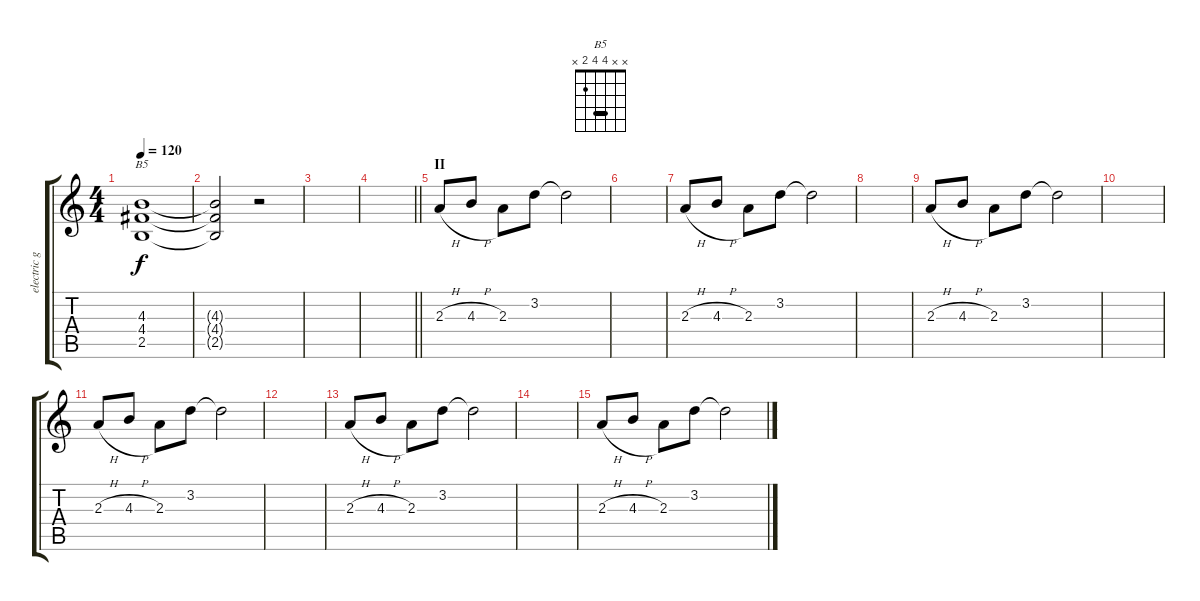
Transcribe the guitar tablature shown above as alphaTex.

\track ("electric guitar 1" "electric g") {instrument electricguitarclean}
\staff {score tabs}
\tuning (E4 B3 G3 D3 A2 E2) {hide}
\chord ("B5" x x 4 4 2 x) {barre 4}
\ts (4 4)
\tempo 120
\clef g2
\ks c
(4.3 4.4 2.5).1{ch "B5" dy f} |
(4.3{t} 4.4{t} 2.5{t}).2 r.2 |
|
\barLineRight lightlight
|
\section ("" "II")
2.3{h}.8 4.3{h}.8 2.3.8 3.2.8 3.2{t}.2 |
|
2.3{h}.8 4.3{h}.8 2.3.8 3.2.8 3.2{t}.2 |
|
2.3{h}.8 4.3{h}.8 2.3.8 3.2.8 3.2{t}.2 |
|
2.3{h}.8 4.3{h}.8 2.3.8 3.2.8 3.2{t}.2 |
|
2.3{h}.8 4.3{h}.8 2.3.8 3.2.8 3.2{t}.2 |
|
2.3{h}.8 4.3{h}.8 2.3.8 3.2.8 3.2{t}.2
